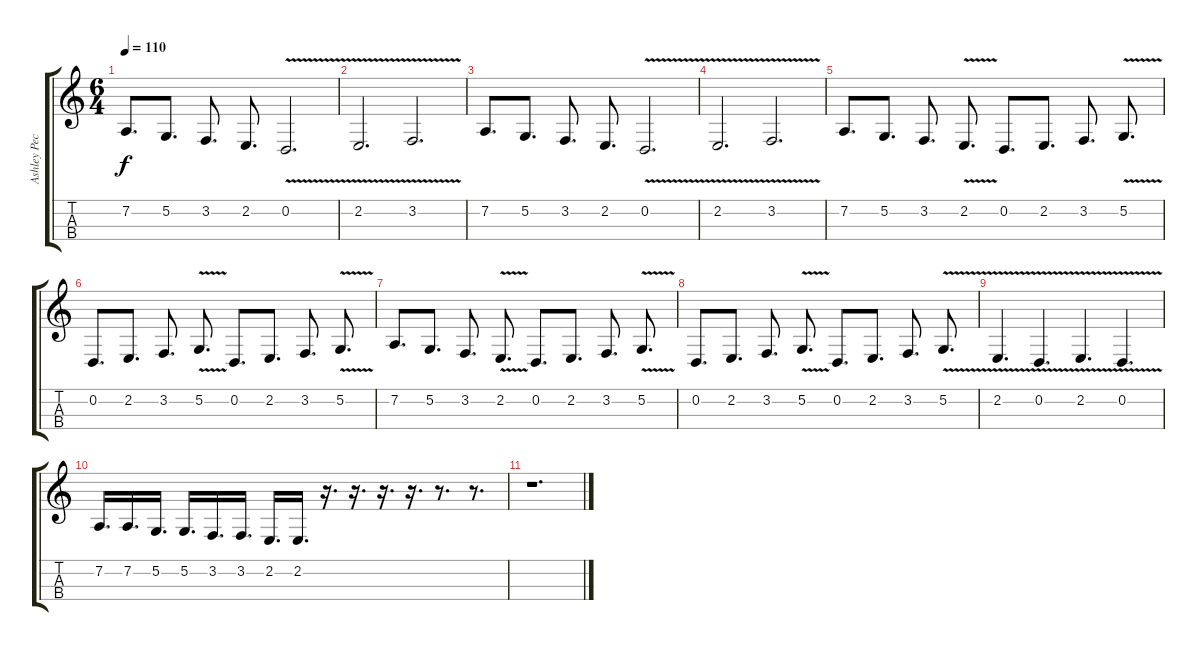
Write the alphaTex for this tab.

\track ("Ashley Peck" "Ashley Pec") {instrument cello}
\staff {score tabs}
\tuning (A3 D3 G2 C2) {hide}
\ts (6 4)
\tempo 110
\clef g2
\ks c
7.2.8{d dy f} 5.2.8{d} 3.2.8{d} 2.2.8{d} 0.2{v}.2{d} |
2.2{v}.2{d} 3.2{v}.2{d} |
7.2.8{d} 5.2.8{d} 3.2.8{d} 2.2.8{d} 0.2{v}.2{d} |
2.2{v}.2{d} 3.2{v}.2{d} |
7.2.8{d} 5.2.8{d} 3.2.8{d} 2.2{v}.8{d} 0.2.8{d} 2.2.8{d} 3.2.8{d} 5.2{v}.8{d} |
0.2.8{d} 2.2.8{d} 3.2.8{d} 5.2{v}.8{d} 0.2.8{d} 2.2.8{d} 3.2.8{d} 5.2{v}.8{d} |
7.2.8{d} 5.2.8{d} 3.2.8{d} 2.2{v}.8{d} 0.2.8{d} 2.2.8{d} 3.2.8{d} 5.2{v}.8{d} |
0.2.8{d} 2.2.8{d} 3.2.8{d} 5.2{v}.8{d} 0.2.8{d} 2.2.8{d} 3.2.8{d} 5.2{v}.8{d} |
2.2{v}.4{d} 0.2{v}.4{d} 2.2{v}.4{d} 0.2{v}.4{d} |
7.2.16{d} 7.2.16{d} 5.2.16{d} 5.2.16{d} 3.2.16{d} 3.2.16{d} 2.2.16{d} 2.2.16{d} r.16{d} r.16{d} r.16{d} r.16{d} r.8{d} r.8{d} |
r.1{d}
